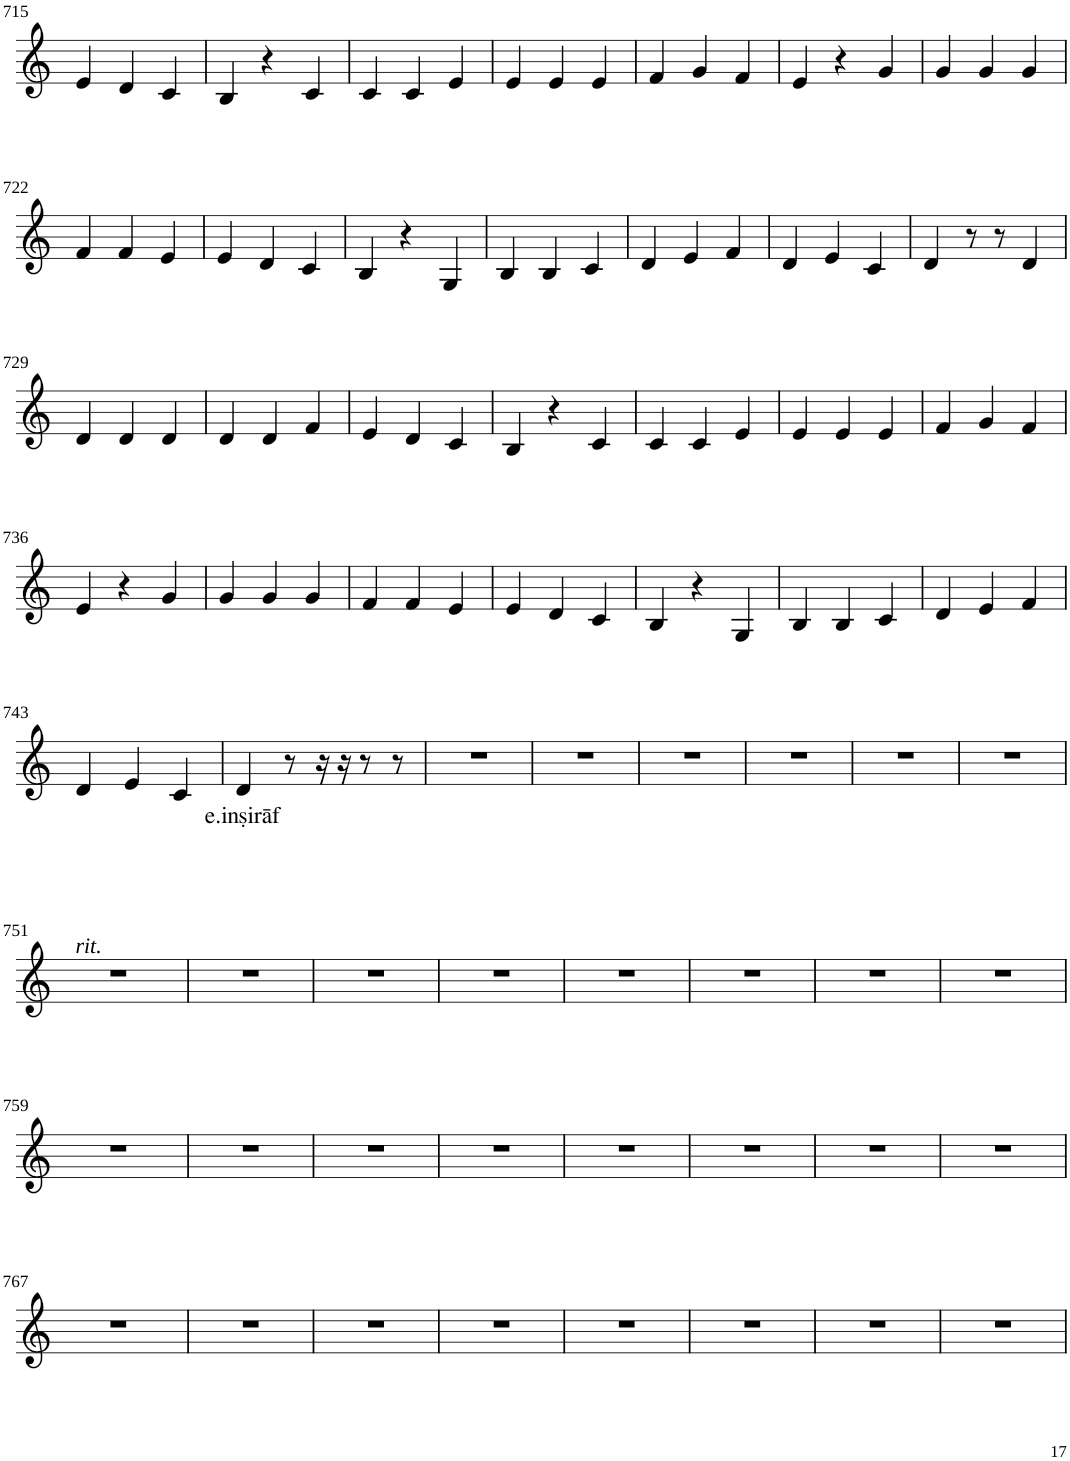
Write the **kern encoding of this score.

**kern	**text
*part1	*part1
*staff1	*staff1
*I"Violin	*
!!LO:PB:g=z
*clefG2	*
*k[]	*
*M6/8	*
=715	=715
4e/	.
4d/	.
4c/	.
=716	=716
4B/	.
4r	.
4c/	.
=717	=717
4c/	.
4c/	.
4e/	.
=718	=718
4e/	.
4e/	.
4e/	.
=719	=719
4f/	.
4g/	.
4f/	.
=720	=720
4e/	.
4r	.
4g/	.
=721	=721
4g/	.
4g/	.
4g/	.
!!LO:LB:g=z
=722	=722
4f/	.
4f/	.
4e/	.
=723	=723
4e/	.
4d/	.
4c/	.
=724	=724
4B/	.
4r	.
4G/	.
=725	=725
4B/	.
4B/	.
4c/	.
=726	=726
4d/	.
4e/	.
4f/	.
=727	=727
4d/	.
4e/	.
4c/	.
=728	=728
4d/	.
8r	.
8r	.
4d/	.
!!LO:LB:g=z
=729	=729
4d/	.
4d/	.
4d/	.
=730	=730
4d/	.
4d/	.
4f/	.
=731	=731
4e/	.
4d/	.
4c/	.
=732	=732
4B/	.
4r	.
4c/	.
=733	=733
4c/	.
4c/	.
4e/	.
=734	=734
4e/	.
4e/	.
4e/	.
=735	=735
4f/	.
4g/	.
4f/	.
!!LO:LB:g=z
=736	=736
4e/	.
4r	.
4g/	.
=737	=737
4g/	.
4g/	.
4g/	.
=738	=738
4f/	.
4f/	.
4e/	.
=739	=739
4e/	.
4d/	.
4c/	.
=740	=740
4B/	.
4r	.
4G/	.
=741	=741
4B/	.
4B/	.
4c/	.
=742	=742
4d/	.
4e/	.
4f/	.
!!LO:LB:g=z
=743	=743
!LO:TX:b:i:t=rit.	!
4d/	.
4e/	.
4c/	.
=744	=744
!	!LO:LY:b
4d/	e.inṣirāf
8r	.
16r	.
16r	.
8r	.
8r	.
=745	=745
2.r	.
=746	=746
2.r	.
=747	=747
2.r	.
=748	=748
2.r	.
=749	=749
2.r	.
=750	=750
2.r	.
!!LO:LB:g=z
=751	=751
2.r	.
=752	=752
2.r	.
=753	=753
2.r	.
=754	=754
2.r	.
=755	=755
2.r	.
=756	=756
2.r	.
=757	=757
2.r	.
=758	=758
2.r	.
!!LO:LB:g=z
=759	=759
2.r	.
=760	=760
2.r	.
=761	=761
2.r	.
=762	=762
2.r	.
=763	=763
2.r	.
=764	=764
2.r	.
=765	=765
2.r	.
=766	=766
2.r	.
!!LO:LB:g=z
=767	=767
2.r	.
=768	=768
2.r	.
=769	=769
2.r	.
=770	=770
2.r	.
=771	=771
2.r	.
=772	=772
2.r	.
=773	=773
2.r	.
=774	=774
2.r	.
=	=
*-	*-
